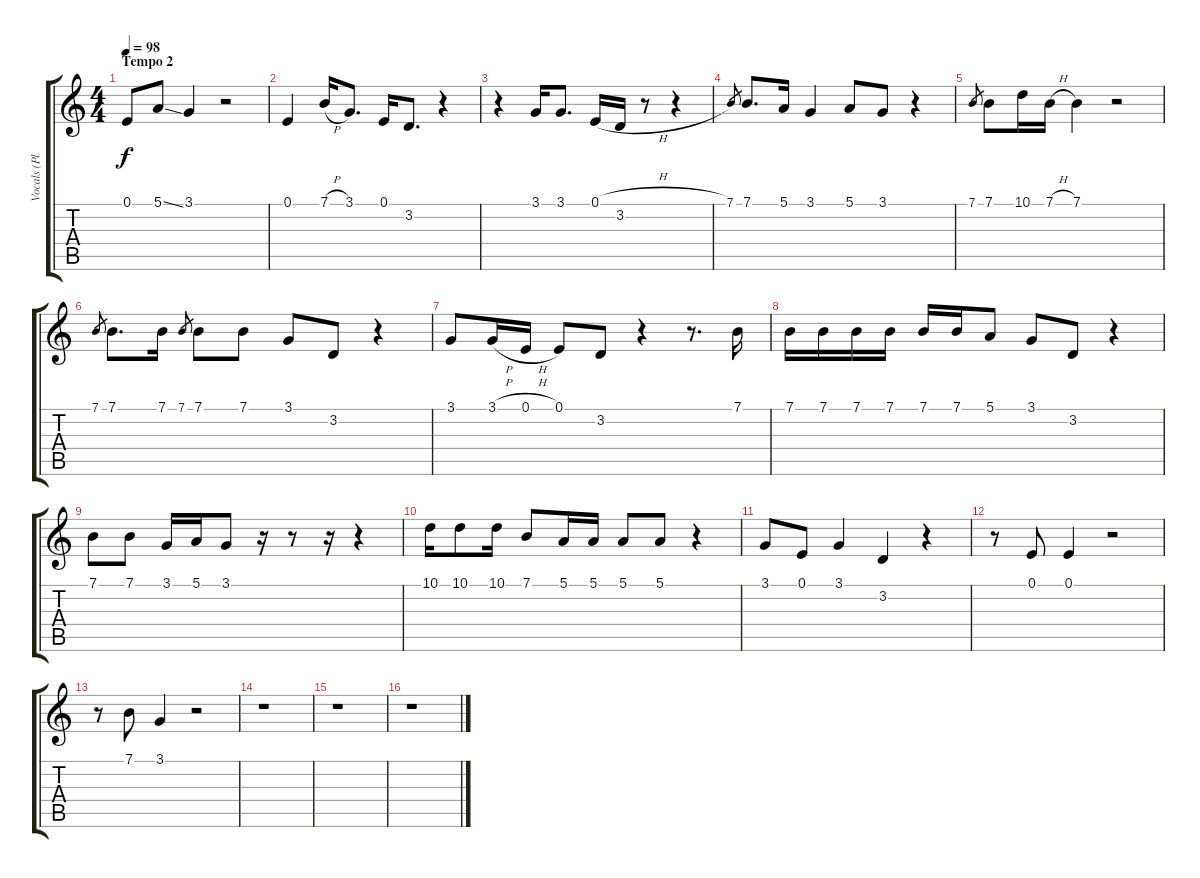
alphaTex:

\track ("Vocals (Plant)" "Vocals (Pl") {instrument lead2sawtooth}
\staff {score tabs}
\tuning (E4 B3 G3 D3 A2 E2) {hide}
\ts (4 4)
\section ("" "Tempo 2")
\tempo 98
\clef g2
\ks c
0.1.8{dy f} 5.1{ss}.8 3.1.4 r.2 |
0.1.4 7.1{h}.16 3.1.8{d} 0.1.16 3.2.8{d} r.4 |
r.4 3.1.16 3.1.8{d} 0.1{h}.16 3.2.16 r.8 r.4 |
7.1.8{gr} 7.1.8{d} 5.1.16 3.1.4 5.1.8 3.1.8 r.4 |
7.1.8{gr} 7.1.8 10.1.16 7.1{h}.16 7.1.4 r.2 |
7.1.8{gr} 7.1.8{d} 7.1.16 7.1.8{gr} 7.1.8 7.1.8 3.1.8 3.2.8 r.4 |
3.1.8 3.1{h}.16 0.1{h}.16 0.1.8 3.2.8 r.4 r.8{d} 7.1.16 |
7.1.16 7.1.16 7.1.16 7.1.16 7.1.16 7.1.16 5.1.8 3.1.8 3.2.8 r.4 |
7.1.8 7.1.8 3.1.16 5.1.16 3.1.8 r.16 r.8 r.16 r.4 |
10.1.16 10.1.8 10.1.16 7.1.8 5.1.16 5.1.16 5.1.8 5.1.8 r.4 |
3.1.8 0.1.8 3.1.4 3.2.4 r.4 |
r.8 0.1.8 0.1.4 r.2 |
r.8 7.1.8 3.1.4 r.2 |
r.1 |
r.1 |
r.1
